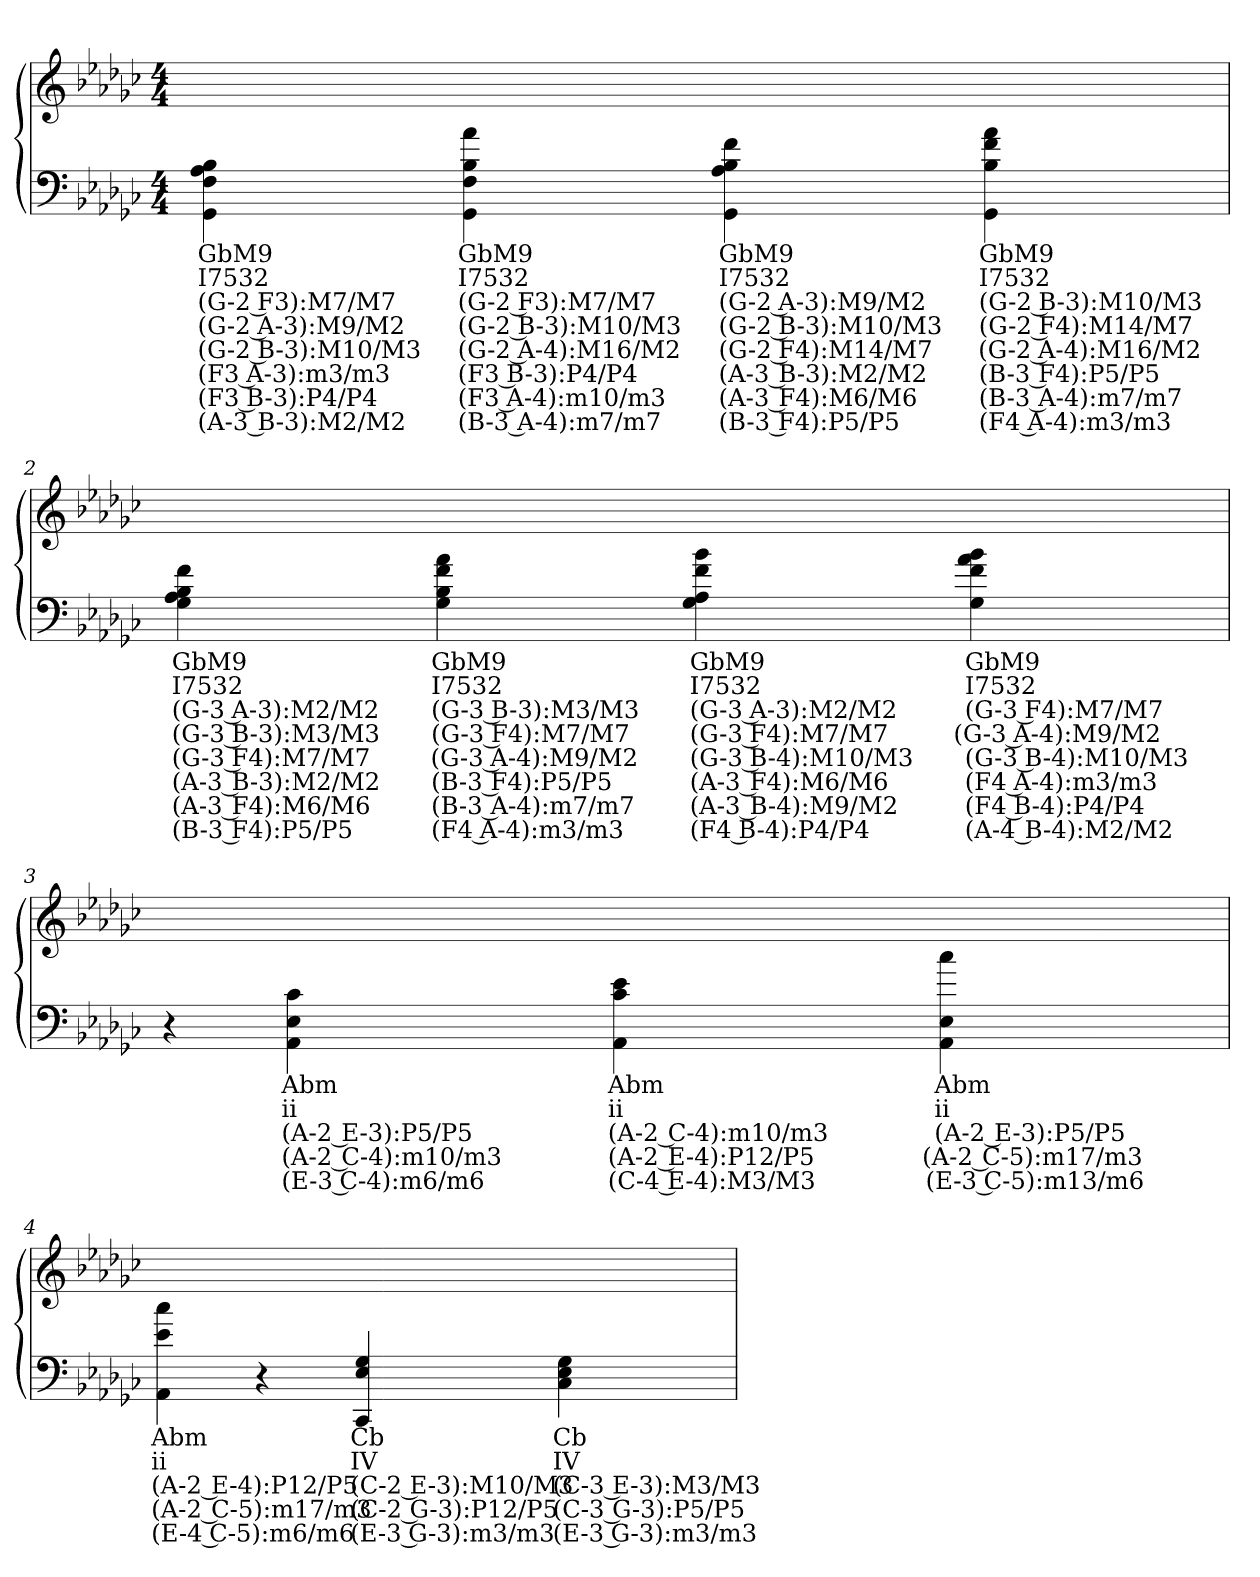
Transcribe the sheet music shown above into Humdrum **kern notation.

**kern	**text	**text	**text	**text	**text	**text	**text	**text	**kern
*part2	*part2	*part2	*part2	*part2	*part2	*part2	*part2	*part2	*part1
*staff2	*staff2	*staff2	*staff2	*staff2	*staff2	*staff2	*staff2	*staff2	*staff1
*clefF4	*	*	*	*	*	*	*	*	*clefG2
*k[b-e-a-d-g-c-]	*	*	*	*	*	*	*	*	*k[b-e-a-d-g-c-]
*G-:	*	*	*	*	*	*	*	*	*G-:
*M4/4	*	*	*	*	*	*	*	*	*M4/4
*MM60	*	*	*	*	*	*	*	*	*MM60
=1	=1	=1	=1	=1	=1	=1	=1	=1	=1
4GG- 4F 4A- 4B-	GbM9	I7532	(G-2 F3):M7/M7	(G-2 A-3):M9/M2	(G-2 B-3):M10/M3	(F3 A-3):m3/m3	(F3 B-3):P4/P4	(A-3 B-3):M2/M2	1ryy
4GG- 4F 4B- 4a-	GbM9	I7532	(G-2 F3):M7/M7	(G-2 B-3):M10/M3	(G-2 A-4):M16/M2	(F3 B-3):P4/P4	(F3 A-4):m10/m3	(B-3 A-4):m7/m7	.
4GG- 4A- 4B- 4f	GbM9	I7532	(G-2 A-3):M9/M2	(G-2 B-3):M10/M3	(G-2 F4):M14/M7	(A-3 B-3):M2/M2	(A-3 F4):M6/M6	(B-3 F4):P5/P5	.
4GG- 4B- 4f 4a-	GbM9	I7532	(G-2 B-3):M10/M3	(G-2 F4):M14/M7	(G-2 A-4):M16/M2	(B-3 F4):P5/P5	(B-3 A-4):m7/m7	(F4 A-4):m3/m3	.
=2	=2	=2	=2	=2	=2	=2	=2	=2	=2
4G- 4A- 4B- 4f	GbM9	I7532	(G-3 A-3):M2/M2	(G-3 B-3):M3/M3	(G-3 F4):M7/M7	(A-3 B-3):M2/M2	(A-3 F4):M6/M6	(B-3 F4):P5/P5	1ryy
4G- 4B- 4f 4a-	GbM9	I7532	(G-3 B-3):M3/M3	(G-3 F4):M7/M7	(G-3 A-4):M9/M2	(B-3 F4):P5/P5	(B-3 A-4):m7/m7	(F4 A-4):m3/m3	.
4G- 4A- 4f 4b-	GbM9	I7532	(G-3 A-3):M2/M2	(G-3 F4):M7/M7	(G-3 B-4):M10/M3	(A-3 F4):M6/M6	(A-3 B-4):M9/M2	(F4 B-4):P4/P4	.
4G- 4f 4a- 4b-	GbM9	I7532	(G-3 F4):M7/M7	(G-3 A-4):M9/M2	(G-3 B-4):M10/M3	(F4 A-4):m3/m3	(F4 B-4):P4/P4	(A-4 B-4):M2/M2	.
=3	=3	=3	=3	=3	=3	=3	=3	=3	=3
4r	.	.	.	.	.	.	.	.	1ryy
4AA- 4E- 4c-	Abm	ii	(A-2 E-3):P5/P5	(A-2 C-4):m10/m3	(E-3 C-4):m6/m6	.	.	.	.
4AA- 4c- 4e-	Abm	ii	(A-2 C-4):m10/m3	(A-2 E-4):P12/P5	(C-4 E-4):M3/M3	.	.	.	.
4AA- 4E- 4cc-	Abm	ii	(A-2 E-3):P5/P5	(A-2 C-5):m17/m3	(E-3 C-5):m13/m6	.	.	.	.
=4	=4	=4	=4	=4	=4	=4	=4	=4	=4
4AA- 4e- 4cc-	Abm	ii	(A-2 E-4):P12/P5	(A-2 C-5):m17/m3	(E-4 C-5):m6/m6	.	.	.	1ryy
4r	.	.	.	.	.	.	.	.	.
4CC- 4E- 4G-	Cb	IV	(C-2 E-3):M10/M3	(C-2 G-3):P12/P5	(E-3 G-3):m3/m3	.	.	.	.
4C- 4E- 4G-	Cb	IV	(C-3 E-3):M3/M3	(C-3 G-3):P5/P5	(E-3 G-3):m3/m3	.	.	.	.
=	=	=	=	=	=	=	=	=	=
*-	*-	*-	*-	*-	*-	*-	*-	*-	*-
